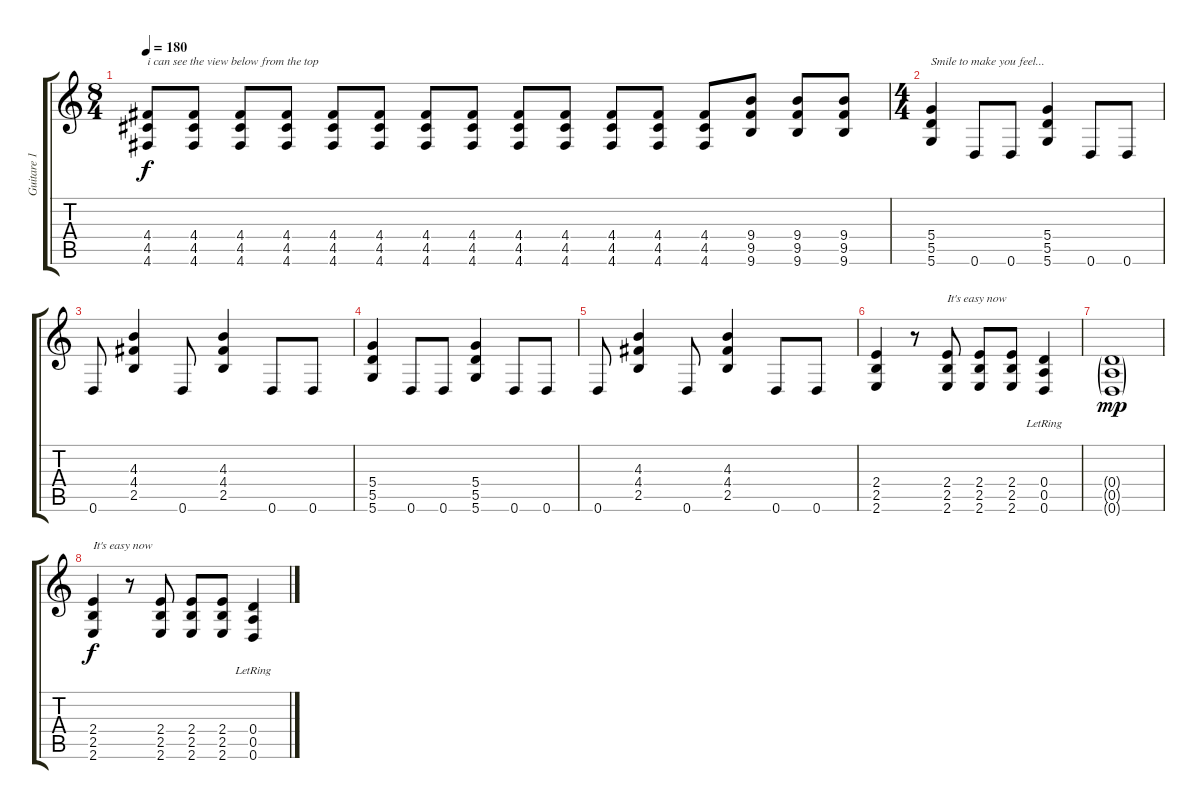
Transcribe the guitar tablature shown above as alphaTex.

\track ("Guitare 1" "Guitare 1") {instrument distortionguitar}
\staff {score tabs}
\tuning (E4 B3 G3 D3 A2 D2) {hide}
\ts (8 4)
\tempo 180
\clef g2
\ks c
(4.4 4.5 4.6).8{txt "i can see the view below from the top" dy f} (4.4 4.5 4.6).8 (4.4 4.5 4.6).8 (4.4 4.5 4.6).8 (4.4 4.5 4.6).8 (4.4 4.5 4.6).8 (4.4 4.5 4.6).8 (4.4 4.5 4.6).8 (4.4 4.5 4.6).8 (4.4 4.5 4.6).8 (4.4 4.5 4.6).8 (4.4 4.5 4.6).8 (4.4 4.5 4.6).8 (9.4 9.5 9.6).8 (9.4 9.5 9.6).8 (9.4 9.5 9.6).8 |
\ts (4 4)
(5.4 5.5 5.6).4{txt "Smile to make you feel..."} 0.6.8 0.6.8 (5.4 5.5 5.6).4 0.6.8 0.6.8 |
0.6.8 (4.3 4.4 2.5).4 0.6.8 (4.3 4.4 2.5).4 0.6.8 0.6.8 |
(5.4 5.5 5.6).4 0.6.8 0.6.8 (5.4 5.5 5.6).4 0.6.8 0.6.8 |
0.6.8 (4.3 4.4 2.5).4 0.6.8 (4.3 4.4 2.5).4 0.6.8 0.6.8 |
(2.4 2.5 2.6).4 r.8 (2.4 2.5 2.6).8{txt "It's easy now"} (2.4 2.5 2.6).8 (2.4 2.5 2.6).8 (0.4{lr} 0.5{lr} 0.6{lr}).4 |
(0.4{g} 0.5{g} 0.6{g}).1{dy mp} |
(2.4 2.5 2.6).4{txt "It's easy now" dy f} r.8 (2.4 2.5 2.6).8 (2.4 2.5 2.6).8 (2.4 2.5 2.6).8 (0.4{lr} 0.5{lr} 0.6{lr}).4
